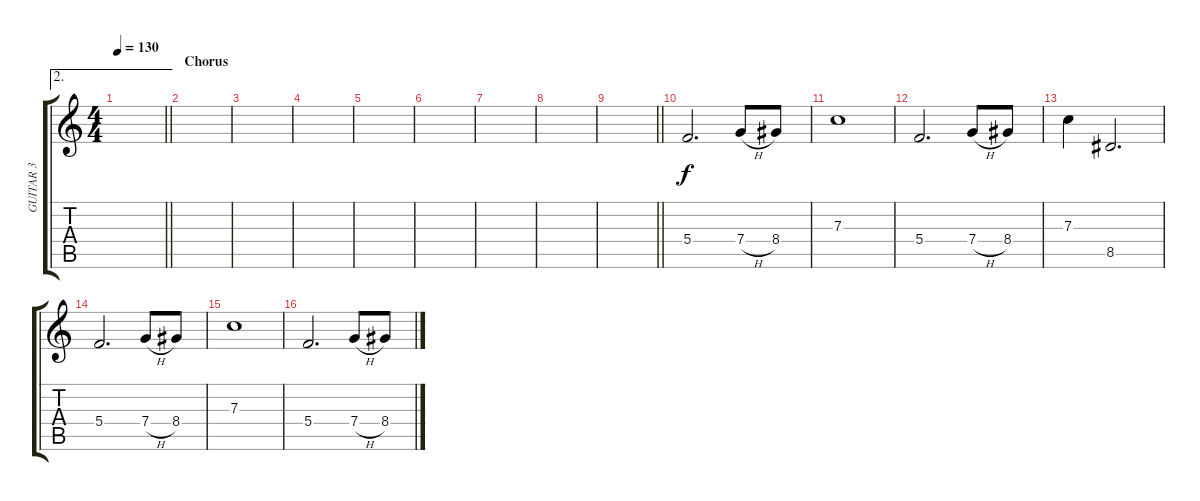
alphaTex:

\track ("GUITAR 3" "GUITAR 3") {instrument distortionguitar}
\staff {score tabs}
\tuning (D4 A3 F3 C3 G2 D2) {hide}
\ae 2
\ts (4 4)
\tempo 130
\clef g2
\barLineRight lightlight
\ks c
|
\section ("" "Chorus")
|
|
|
|
|
|
|
\barLineRight lightlight
|
5.4.2{d} 7.4{h}.8 8.4.8 |
7.3.1 |
5.4.2{d} 7.4{h}.8 8.4.8 |
7.3.4 8.5.2{d} |
5.4.2{d} 7.4{h}.8 8.4.8 |
7.3.1 |
5.4.2{d} 7.4{h}.8 8.4.8
